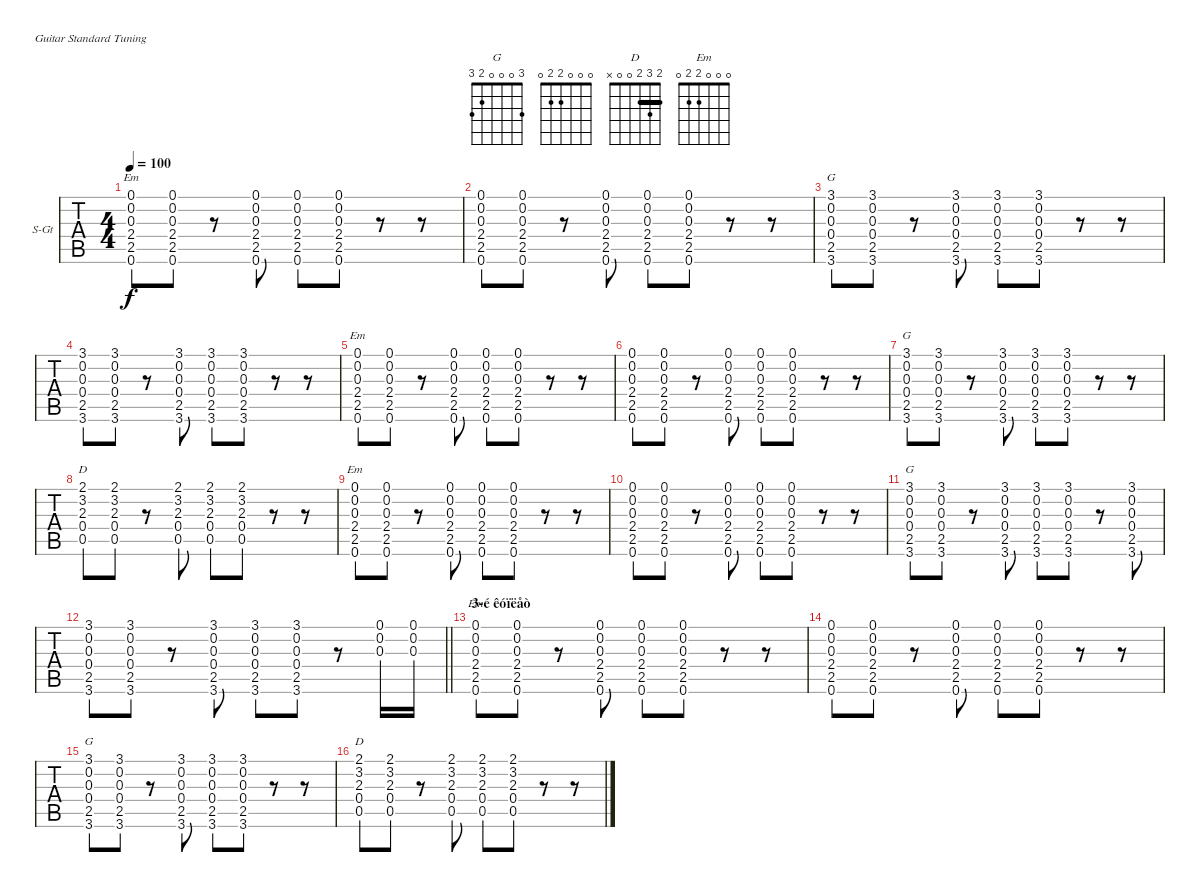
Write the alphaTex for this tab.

\bracketExtendMode groupsimilarinstruments
\firstSystemTrackNameOrientation horizontal
\otherSystemsTrackNameOrientation horizontal
\track ("Rythm" "S-Gt") {instrument acousticguitarsteel}
\staff {tabs}
\tuning (E4 B3 G3 D3 A2 E2)
\chord ("G" 3 0 0 0 2 3)
\chord ("" 3 0 0 0 2 3)
\chord ("D" 2 3 2 0 0 x) {barre 2}
\chord ("Em" 0 0 0 2 2 0)
\chord ("" 0 0 0 2 2 0)
\ts (4 4)
\tempo 100
\clef g2
\ks c
(0.1 0.2 0.3 2.4 2.5 0.6).8{ch "Em" dy f} (0.1 0.2 0.3 2.4 2.5 0.6).8 r.8 (0.1 0.2 0.3 2.4 2.5 0.6).8 (0.1 0.2 0.3 2.4 2.5 0.6).8 (0.1 0.2 0.3 2.4 2.5 0.6).8 r.8 r.8 |
(0.1 0.2 0.3 2.4 2.5 0.6).8{ch ""} (0.1 0.2 0.3 2.4 2.5 0.6).8 r.8 (0.1 0.2 0.3 2.4 2.5 0.6).8 (0.1 0.2 0.3 2.4 2.5 0.6).8 (0.1 0.2 0.3 2.4 2.5 0.6).8 r.8 r.8 |
(3.1 0.2 0.3 0.4 2.5 3.6).8{ch "G"} (3.1 0.2 0.3 0.4 2.5 3.6).8 r.8 (3.1 0.2 0.3 0.4 2.5 3.6).8 (3.1 0.2 0.3 0.4 2.5 3.6).8 (3.1 0.2 0.3 0.4 2.5 3.6).8 r.8 r.8 |
(3.1 0.2 0.3 0.4 2.5 3.6).8{ch ""} (3.1 0.2 0.3 0.4 2.5 3.6).8 r.8 (3.1 0.2 0.3 0.4 2.5 3.6).8 (3.1 0.2 0.3 0.4 2.5 3.6).8 (3.1 0.2 0.3 0.4 2.5 3.6).8 r.8 r.8 |
(0.1 0.2 0.3 2.4 2.5 0.6).8{ch "Em"} (0.1 0.2 0.3 2.4 2.5 0.6).8 r.8 (0.1 0.2 0.3 2.4 2.5 0.6).8 (0.1 0.2 0.3 2.4 2.5 0.6).8 (0.1 0.2 0.3 2.4 2.5 0.6).8 r.8 r.8 |
(0.1 0.2 0.3 2.4 2.5 0.6).8{ch ""} (0.1 0.2 0.3 2.4 2.5 0.6).8 r.8 (0.1 0.2 0.3 2.4 2.5 0.6).8 (0.1 0.2 0.3 2.4 2.5 0.6).8 (0.1 0.2 0.3 2.4 2.5 0.6).8 r.8 r.8 |
(3.1 0.2 0.3 0.4 2.5 3.6).8{ch "G"} (3.1 0.2 0.3 0.4 2.5 3.6).8 r.8 (3.1 0.2 0.3 0.4 2.5 3.6).8 (3.1 0.2 0.3 0.4 2.5 3.6).8 (3.1 0.2 0.3 0.4 2.5 3.6).8 r.8 r.8 |
(2.1 3.2 2.3 0.4 0.5).8{ch "D"} (2.1 3.2 2.3 0.4 0.5).8 r.8 (2.1 3.2 2.3 0.4 0.5).8 (2.1 3.2 2.3 0.4 0.5).8 (2.1 3.2 2.3 0.4 0.5).8 r.8 r.8 |
(0.1 0.2 0.3 2.4 2.5 0.6).8{ch "Em"} (0.1 0.2 0.3 2.4 2.5 0.6).8 r.8 (0.1 0.2 0.3 2.4 2.5 0.6).8 (0.1 0.2 0.3 2.4 2.5 0.6).8 (0.1 0.2 0.3 2.4 2.5 0.6).8 r.8 r.8 |
(0.1 0.2 0.3 2.4 2.5 0.6).8{ch ""} (0.1 0.2 0.3 2.4 2.5 0.6).8 r.8 (0.1 0.2 0.3 2.4 2.5 0.6).8 (0.1 0.2 0.3 2.4 2.5 0.6).8 (0.1 0.2 0.3 2.4 2.5 0.6).8 r.8 r.8 |
(3.1 0.2 0.3 0.4 2.5 3.6).8{ch "G"} (3.1 0.2 0.3 0.4 2.5 3.6).8 r.8 (3.1 0.2 0.3 0.4 2.5 3.6).8 (3.1 0.2 0.3 0.4 2.5 3.6).8 (3.1 0.2 0.3 0.4 2.5 3.6).8 r.8 (3.1 0.2 0.3 0.4 2.5 3.6).8 |
\barLineRight lightlight
(3.1 0.2 0.3 0.4 2.5 3.6).8{ch ""} (3.1 0.2 0.3 0.4 2.5 3.6).8 r.8 (3.1 0.2 0.3 0.4 2.5 3.6).8 (3.1 0.2 0.3 0.4 2.5 3.6).8 (3.1 0.2 0.3 0.4 2.5 3.6).8 r.8 (0.1 0.2 0.3).16 (0.1 0.2 0.3).16 |
\section ("" "3-é êóïëåò")
(0.1 0.2 0.3 2.4 2.5 0.6).8{ch "Em"} (0.1 0.2 0.3 2.4 2.5 0.6).8 r.8 (0.1 0.2 0.3 2.4 2.5 0.6).8 (0.1 0.2 0.3 2.4 2.5 0.6).8 (0.1 0.2 0.3 2.4 2.5 0.6).8 r.8 r.8 |
(0.1 0.2 0.3 2.4 2.5 0.6).8{ch ""} (0.1 0.2 0.3 2.4 2.5 0.6).8 r.8 (0.1 0.2 0.3 2.4 2.5 0.6).8 (0.1 0.2 0.3 2.4 2.5 0.6).8 (0.1 0.2 0.3 2.4 2.5 0.6).8 r.8 r.8 |
(3.1 0.2 0.3 0.4 2.5 3.6).8{ch "G"} (3.1 0.2 0.3 0.4 2.5 3.6).8 r.8 (3.1 0.2 0.3 0.4 2.5 3.6).8 (3.1 0.2 0.3 0.4 2.5 3.6).8 (3.1 0.2 0.3 0.4 2.5 3.6).8 r.8 r.8 |
(2.1 3.2 2.3 0.4 0.5).8{ch "D"} (2.1 3.2 2.3 0.4 0.5).8 r.8 (2.1 3.2 2.3 0.4 0.5).8 (2.1 3.2 2.3 0.4 0.5).8 (2.1 3.2 2.3 0.4 0.5).8 r.8 r.8
